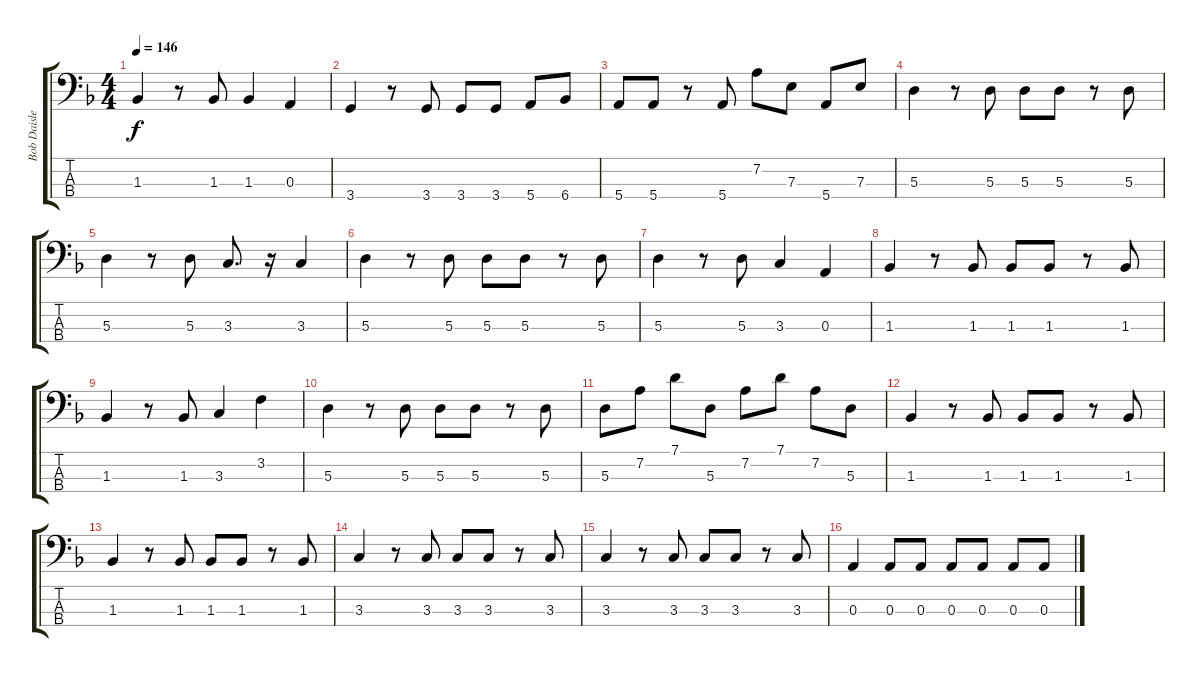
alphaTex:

\track ("Bob Daisley Bass Guitar" "Bob Daisle") {instrument electricbassfinger}
\staff {score tabs}
\tuning (G2 D2 A1 E1) {hide}
\ts (4 4)
\tempo 146
\clef f4
\ks dminor
1.3.4{dy f} r.8 1.3.8 1.3.4 0.3.4 |
3.4.4 r.8 3.4.8 3.4.8 3.4.8 5.4.8 6.4.8 |
5.4.8 5.4.8 r.8 5.4.8 7.2.8 7.3.8 5.4.8 7.3.8 |
5.3.4 r.8 5.3.8 5.3.8 5.3.8 r.8 5.3.8 |
5.3.4 r.8 5.3.8 3.3.8{d} r.16 3.3.4 |
5.3.4 r.8 5.3.8 5.3.8 5.3.8 r.8 5.3.8 |
5.3.4 r.8 5.3.8 3.3.4 0.3.4 |
1.3.4 r.8 1.3.8 1.3.8 1.3.8 r.8 1.3.8 |
1.3.4 r.8 1.3.8 3.3.4 3.2.4 |
5.3.4 r.8 5.3.8 5.3.8 5.3.8 r.8 5.3.8 |
5.3.8 7.2.8 7.1.8 5.3.8 7.2.8 7.1.8 7.2.8 5.3.8 |
1.3.4 r.8 1.3.8 1.3.8 1.3.8 r.8 1.3.8 |
1.3.4 r.8 1.3.8 1.3.8 1.3.8 r.8 1.3.8 |
3.3.4 r.8 3.3.8 3.3.8 3.3.8 r.8 3.3.8 |
3.3.4 r.8 3.3.8 3.3.8 3.3.8 r.8 3.3.8 |
0.3.4 0.3.8 0.3.8 0.3.8 0.3.8 0.3.8 0.3.8
